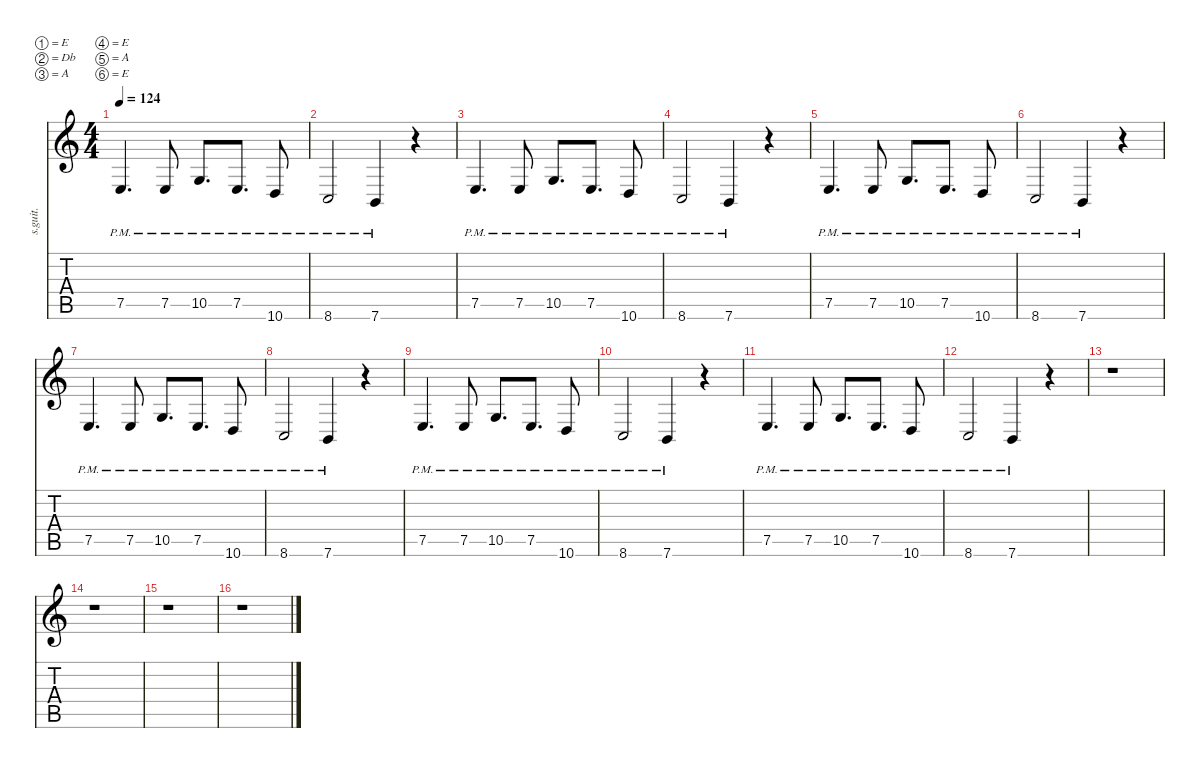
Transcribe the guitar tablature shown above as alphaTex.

\defaultSystemsLayout 4
\hideDynamics
\bracketExtendMode nobrackets
\track ("Jack White (Bass Immitation Overdrive)" "s.guit.") {instrument overdrivenguitar}
\staff {score tabs}
\tuning (E3 Db3 A2 E2 A1 E1)
\ts (4 4)
\tempo 124
\clef g2
\ks c
7.5{pm}.4{d lyrics (0 "") lyrics (1 "") lyrics (2 "") lyrics (3 "") lyrics (4 "") dy p} 7.5{pm}.8{lyrics (0 "") lyrics (1 "") lyrics (2 "") lyrics (3 "") lyrics (4 "")} 10.5{pm}.8{d lyrics (0 "") lyrics (1 "") lyrics (2 "") lyrics (3 "") lyrics (4 "")} 7.5{pm}.8{d lyrics (0 "") lyrics (1 "") lyrics (2 "") lyrics (3 "") lyrics (4 "")} 10.6{pm}.8{lyrics (0 "") lyrics (1 "") lyrics (2 "") lyrics (3 "") lyrics (4 "")} |
8.6{pm}.2{lyrics (0 "") lyrics (1 "") lyrics (2 "") lyrics (3 "") lyrics (4 "")} 7.6{pm}.4{lyrics (0 "") lyrics (1 "") lyrics (2 "") lyrics (3 "") lyrics (4 "")} r.4 |
7.5{pm}.4{d lyrics (0 "") lyrics (1 "") lyrics (2 "") lyrics (3 "") lyrics (4 "")} 7.5{pm}.8{lyrics (0 "") lyrics (1 "") lyrics (2 "") lyrics (3 "") lyrics (4 "")} 10.5{pm}.8{d lyrics (0 "") lyrics (1 "") lyrics (2 "") lyrics (3 "") lyrics (4 "")} 7.5{pm}.8{d lyrics (0 "") lyrics (1 "") lyrics (2 "") lyrics (3 "") lyrics (4 "")} 10.6{pm}.8{lyrics (0 "") lyrics (1 "") lyrics (2 "") lyrics (3 "") lyrics (4 "")} |
8.6{pm}.2{lyrics (0 "") lyrics (1 "") lyrics (2 "") lyrics (3 "") lyrics (4 "")} 7.6{pm}.4{lyrics (0 "") lyrics (1 "") lyrics (2 "") lyrics (3 "") lyrics (4 "")} r.4 |
7.5{pm}.4{d lyrics (0 "") lyrics (1 "") lyrics (2 "") lyrics (3 "") lyrics (4 "")} 7.5{pm}.8{lyrics (0 "") lyrics (1 "") lyrics (2 "") lyrics (3 "") lyrics (4 "")} 10.5{pm}.8{d lyrics (0 "") lyrics (1 "") lyrics (2 "") lyrics (3 "") lyrics (4 "")} 7.5{pm}.8{d lyrics (0 "") lyrics (1 "") lyrics (2 "") lyrics (3 "") lyrics (4 "")} 10.6{pm}.8{lyrics (0 "") lyrics (1 "") lyrics (2 "") lyrics (3 "") lyrics (4 "")} |
8.6{pm}.2{lyrics (0 "") lyrics (1 "") lyrics (2 "") lyrics (3 "") lyrics (4 "")} 7.6{pm}.4{lyrics (0 "") lyrics (1 "") lyrics (2 "") lyrics (3 "") lyrics (4 "")} r.4 |
7.5{pm}.4{d lyrics (0 "") lyrics (1 "") lyrics (2 "") lyrics (3 "") lyrics (4 "")} 7.5{pm}.8{lyrics (0 "") lyrics (1 "") lyrics (2 "") lyrics (3 "") lyrics (4 "")} 10.5{pm}.8{d lyrics (0 "") lyrics (1 "") lyrics (2 "") lyrics (3 "") lyrics (4 "")} 7.5{pm}.8{d lyrics (0 "") lyrics (1 "") lyrics (2 "") lyrics (3 "") lyrics (4 "")} 10.6{pm}.8{lyrics (0 "") lyrics (1 "") lyrics (2 "") lyrics (3 "") lyrics (4 "")} |
8.6{pm}.2{lyrics (0 "") lyrics (1 "") lyrics (2 "") lyrics (3 "") lyrics (4 "")} 7.6{pm}.4{lyrics (0 "") lyrics (1 "") lyrics (2 "") lyrics (3 "") lyrics (4 "")} r.4 |
7.5{pm}.4{d lyrics (0 "") lyrics (1 "") lyrics (2 "") lyrics (3 "") lyrics (4 "")} 7.5{pm}.8{lyrics (0 "") lyrics (1 "") lyrics (2 "") lyrics (3 "") lyrics (4 "")} 10.5{pm}.8{d lyrics (0 "") lyrics (1 "") lyrics (2 "") lyrics (3 "") lyrics (4 "")} 7.5{pm}.8{d lyrics (0 "") lyrics (1 "") lyrics (2 "") lyrics (3 "") lyrics (4 "")} 10.6{pm}.8{lyrics (0 "") lyrics (1 "") lyrics (2 "") lyrics (3 "") lyrics (4 "")} |
8.6{pm}.2{lyrics (0 "") lyrics (1 "") lyrics (2 "") lyrics (3 "") lyrics (4 "")} 7.6{pm}.4{lyrics (0 "") lyrics (1 "") lyrics (2 "") lyrics (3 "") lyrics (4 "")} r.4 |
7.5{pm}.4{d lyrics (0 "") lyrics (1 "") lyrics (2 "") lyrics (3 "") lyrics (4 "")} 7.5{pm}.8{lyrics (0 "") lyrics (1 "") lyrics (2 "") lyrics (3 "") lyrics (4 "")} 10.5{pm}.8{d lyrics (0 "") lyrics (1 "") lyrics (2 "") lyrics (3 "") lyrics (4 "")} 7.5{pm}.8{d lyrics (0 "") lyrics (1 "") lyrics (2 "") lyrics (3 "") lyrics (4 "")} 10.6{pm}.8{lyrics (0 "") lyrics (1 "") lyrics (2 "") lyrics (3 "") lyrics (4 "")} |
8.6{pm}.2{lyrics (0 "") lyrics (1 "") lyrics (2 "") lyrics (3 "") lyrics (4 "")} 7.6{pm}.4{lyrics (0 "") lyrics (1 "") lyrics (2 "") lyrics (3 "") lyrics (4 "")} r.4 |
r.1 |
r.1 |
r.1 |
r.1
